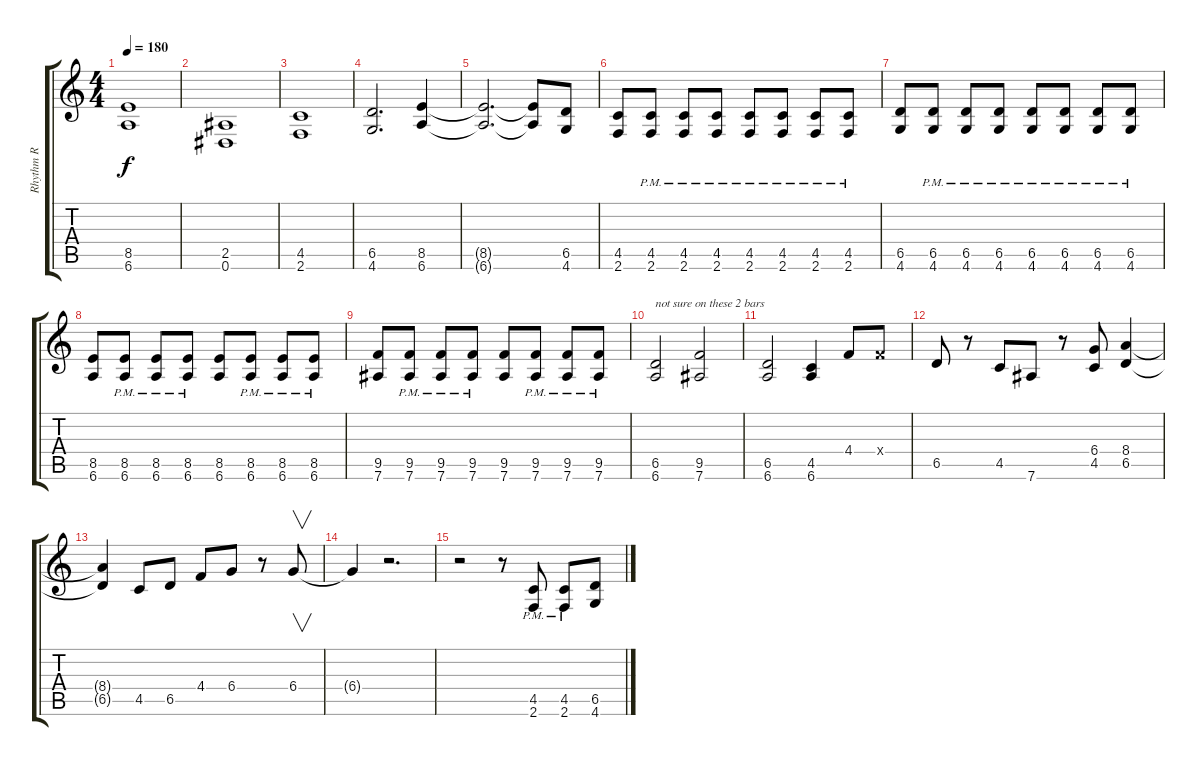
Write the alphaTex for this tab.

\track ("Rhythm R" "Rhythm R") {instrument distortionguitar}
\staff {score tabs}
\tuning (Eb4 Bb3 Gb3 Db3 Ab2 Eb2) {hide}
\ts (4 4)
\tempo 180
\clef g2
\ks c
(8.5 6.6).1{dy f} |
(2.5 0.6).1 |
(4.5 2.6).1 |
(6.5 4.6).2{d} (8.5 6.6).4 |
(8.5{t} 6.6{t}).2{d} (8.5{t} 6.6{t}).8 (6.5 4.6).8 |
(4.5 2.6).8 (4.5{pm} 2.6{pm}).8 (4.5{pm} 2.6{pm}).8 (4.5{pm} 2.6{pm}).8 (4.5{pm} 2.6{pm}).8 (4.5{pm} 2.6{pm}).8 (4.5{pm} 2.6{pm}).8 (4.5{pm} 2.6{pm}).8 |
(6.5 4.6).8 (6.5{pm} 4.6{pm}).8 (6.5{pm} 4.6{pm}).8 (6.5{pm} 4.6{pm}).8 (6.5{pm} 4.6{pm}).8 (6.5{pm} 4.6{pm}).8 (6.5{pm} 4.6{pm}).8 (6.5{pm} 4.6{pm}).8 |
(8.5 6.6).8 (8.5{pm} 6.6{pm}).8 (8.5{pm} 6.6{pm}).8 (8.5{pm} 6.6{pm}).8 (8.5 6.6).8 (8.5{pm} 6.6{pm}).8 (8.5{pm} 6.6{pm}).8 (8.5{pm} 6.6{pm}).8 |
(9.5 7.6).8 (9.5{pm} 7.6{pm}).8 (9.5{pm} 7.6{pm}).8 (9.5{pm} 7.6{pm}).8 (9.5 7.6).8 (9.5{pm} 7.6{pm}).8 (9.5{pm} 7.6{pm}).8 (9.5{pm} 7.6{pm}).8 |
(6.5 6.6).2{txt "not sure on these 2 bars"} (9.5 7.6).2 |
(6.5 6.6).2 (4.5 6.6).4 4.4.8 4.4{x}.8 |
6.5.8 r.8 4.5.8 7.6.8 r.8 (6.4 4.5).8 (8.4 6.5).4 |
(8.4{t} 6.5{t}).4 4.5.8 6.5.8 4.4.8 6.4.8 r.8 6.4.8{v} |
6.4{t}.4 r.2{d} |
r.2 r.8 (4.5{pm} 2.6{pm}).8 (4.5{pm} 2.6{pm}).8 (6.5 4.6).8
